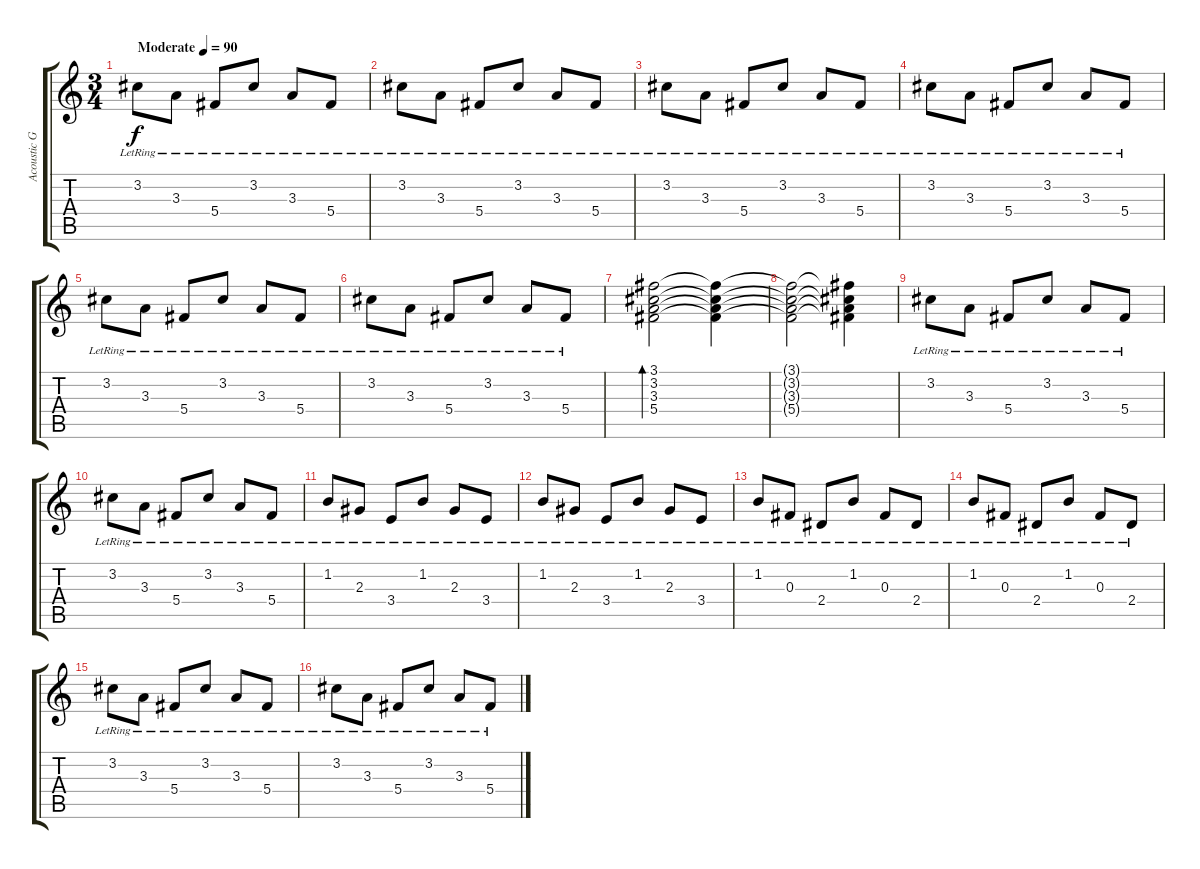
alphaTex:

\track ("Acoustic Guitar 2" "Acoustic G") {instrument acousticguitarsteel}
\staff {score tabs}
\tuning (Eb4 Bb3 Gb3 Db3 Ab2 Eb2) {hide}
\ts (3 4)
\tempo (90 "Moderate")
\clef g2
\ks c
3.2{lr}.8{dy f instrument acousticguitarsteel} 3.3{lr}.8 5.4{lr}.8 3.2{lr}.8 3.3{lr}.8 5.4{lr}.8 |
3.2{lr}.8 3.3{lr}.8 5.4{lr}.8 3.2{lr}.8 3.3{lr}.8 5.4{lr}.8 |
3.2{lr}.8 3.3{lr}.8 5.4{lr}.8 3.2{lr}.8 3.3{lr}.8 5.4{lr}.8 |
3.2{lr}.8 3.3{lr}.8 5.4{lr}.8 3.2{lr}.8 3.3{lr}.8 5.4{lr}.8 |
3.2{lr}.8 3.3{lr}.8 5.4{lr}.8 3.2{lr}.8 3.3{lr}.8 5.4{lr}.8 |
3.2{lr}.8 3.3{lr}.8 5.4{lr}.8 3.2{lr}.8 3.3{lr}.8 5.4{lr}.8 |
(3.1 3.2 3.3 5.4).2{bd 240} (3.1{t} 3.2{t} 3.3{t} 5.4{t}).4 |
(3.1{t} 3.2{t} 3.3{t} 5.4{t}).2 (3.1{t} 3.2{t} 3.3{t} 5.4{t}).4 |
3.2{lr}.8 3.3{lr}.8 5.4{lr}.8 3.2{lr}.8 3.3{lr}.8 5.4{lr}.8 |
3.2{lr}.8 3.3{lr}.8 5.4{lr}.8 3.2{lr}.8 3.3{lr}.8 5.4{lr}.8 |
1.2{lr}.8 2.3{lr}.8 3.4{lr}.8 1.2{lr}.8 2.3{lr}.8 3.4{lr}.8 |
1.2{lr}.8 2.3{lr}.8 3.4{lr}.8 1.2{lr}.8 2.3{lr}.8 3.4{lr}.8 |
1.2{lr}.8 0.3{lr}.8 2.4{lr}.8 1.2{lr}.8 0.3{lr}.8 2.4{lr}.8 |
1.2{lr}.8 0.3{lr}.8 2.4{lr}.8 1.2{lr}.8 0.3{lr}.8 2.4{lr}.8 |
3.2{lr}.8 3.3{lr}.8 5.4{lr}.8 3.2{lr}.8 3.3{lr}.8 5.4{lr}.8 |
3.2{lr}.8 3.3{lr}.8 5.4{lr}.8 3.2{lr}.8 3.3{lr}.8 5.4{lr}.8
